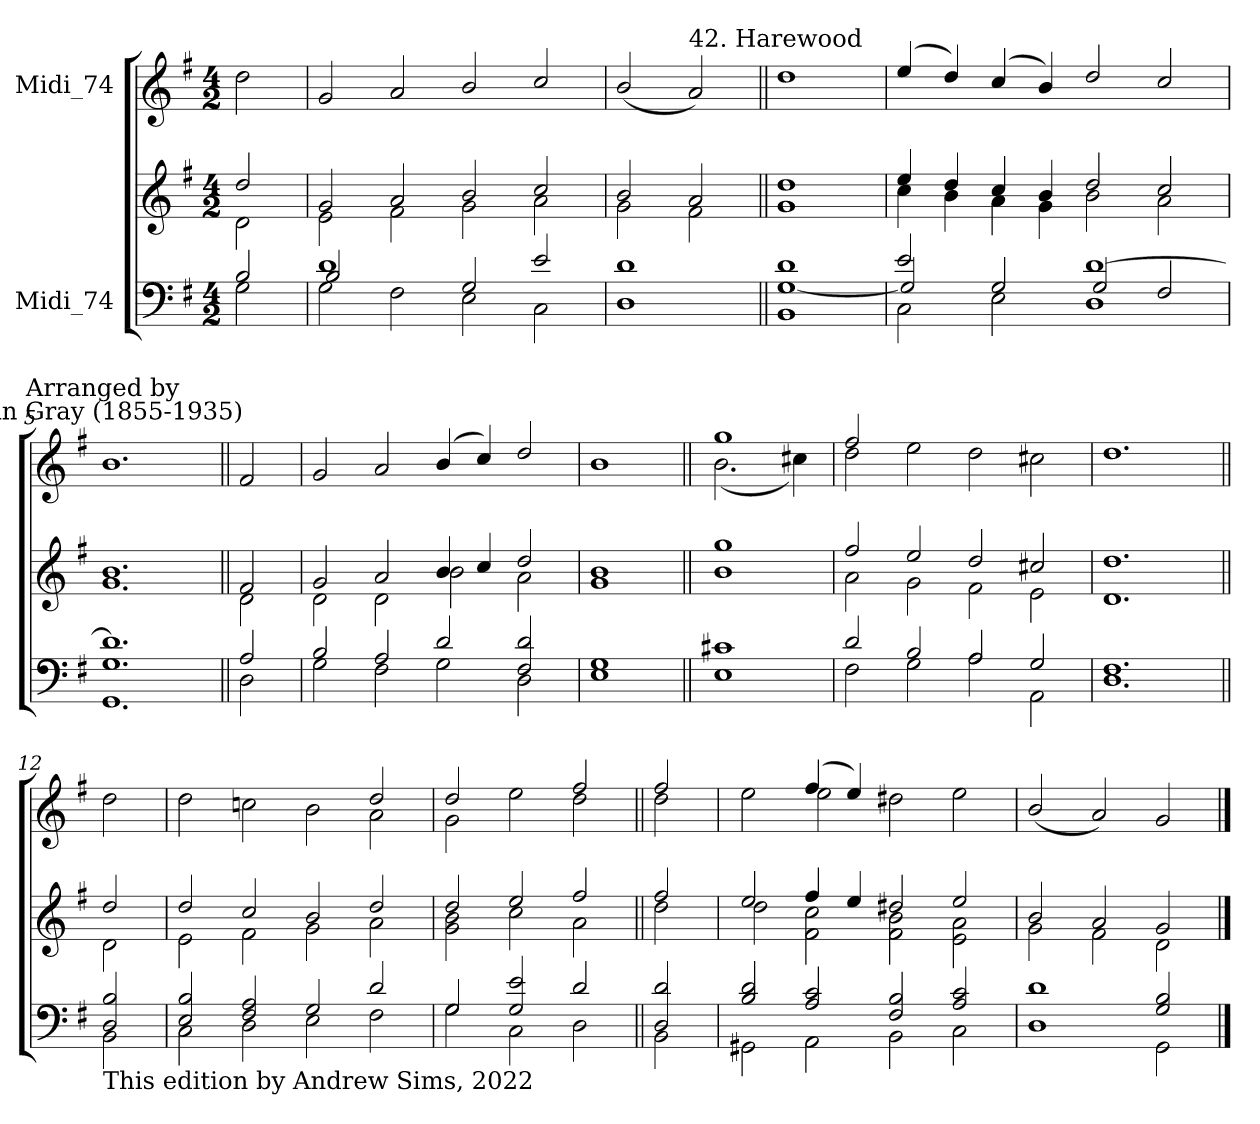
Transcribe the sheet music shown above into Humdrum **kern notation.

**kern	**kern	**kern
*part2	*part2	*part1
*staff3	*staff2	*staff1
*I"Midi_74	*	*I"Midi_74
*clefF4	*clefG2	*clefG2
*k[f#]	*k[f#]	*k[f#]
*G:	*G:	*G:
*M4/2	*M4/2	*M4/2
=	=	=
*^	*^	*^
*	*^	*	*^	*	*
2B/	2ryy	2G\	2dd/	2ryy	2d\	2dd	2ryy
=1	=1	=1	=1	=1	=1	=1	=1
1d/	2B/	2G\	2g/	0ryy	2e\	2g	0ryy
.	1.ryy	2F#\	2a/	.	2f#\	2a	.
2G/	.	2E\	2b/	.	2g\	2b	.
2e/	.	2C\	2cc/	.	2a\	2cc	.
=2	=2	=2	=2	=2	=2	=2	=2
1d/	1ryy	1D\	2b/	1ryy	2g\	(<2b/	1ryy
!	!	!	!	!	!	!LO:TX:a:t=42. Harewood	!
.	.	.	2a/	.	2f#\	2a)	.
=3||	=3||	=3||	=3||	=3||	=3||	=3||	=3||
1d/	[1G/	1BB\	1dd/	1ryy	1g\	1dd	1ryy
=4	=4	=4	=4	=4	=4	=4	=4
2e/	2G/]	2C\	4ee/	0ryy	4cc\	(>4ee	0ryy
.	.	.	4dd/	.	4b\	4dd)	.
2G/	2ryy	2E\	4cc/	.	4a\	(>4cc	.
.	.	.	4b/	.	4g\	4b)	.
[1d/	2G/	1D\	2dd/	.	2b\	2dd	.
.	2F#/	.	2cc/	.	2a\	2cc	.
=5	=5	=5	=5	=5	=5	=5	=5
!	!	!	!	!	!	!LO:TX:a:cj:t=Arranged by\nAlan Gray (1855-1935)	!
1.d/]	1.G\	1.GG\	1.b/	1.ryy	1.g\	1.b	1.ryy
!!LO:LB:g=z	!!
=6||	=6||	=6||	=6||	=6||	=6||	=6||	=6||
2A/	2ryy	2D\	2f#/	2ryy	2d\	2f#	2ryy
=7	=7	=7	=7	=7	=7	=7	=7
2B/	0ryy	2G\	2g/	0ryy	2d\	2g	0ryy
2A/	.	2F#\	2a/	.	2d\	2a	.
2d/	.	2G\	4b/	.	2b\	(>4b	.
.	.	.	4cc/	.	.	4cc)	.
2F#/ 2d/	.	2D\	2dd/	.	2a\	2dd	.
=8	=8	=8	=8	=8	=8	=8	=8
1G/	1ryy	1E\	1b/	1ryy	1g\	1b	1ryy
=9||	=9||	=9||	=9||	=9||	=9||	=9||	=9||
1c#X/	1ryy	1E\	1gg/	1ryy	1b\	1gg	(<2.b\
.	.	.	.	.	.	.	4cc#X\)
=10	=10	=10	=10	=10	=10	=10	=10
2d/	0ryy	2F#\	2ff#/	0ryy	2a\	2ff#	2dd\
2B/	.	2G\	2ee/	.	2g\	2ee	1.ryy
2A/	.	2A\	2dd/	.	2f#\	2dd	.
2G/	.	2AA\	2cc#X/	.	2e\	2cc#X	.
=11	=11	=11	=11	=11	=11	=11	=11
1.F#/	1.ryy	1.D\	1.dd/	1.ryy	1.d\	1.dd	1.ryy
!!LO:LB:g=z	!!
=12||	=12||	=12||	=12||	=12||	=12||	=12||	=12||
!LO:TX:b:t=This edition by Andrew Sims, 2022	!	!	!	!	!	!	!
2D/ 2B/	2ryy	2BB\	2dd/	2ryy	2d\	2dd	2ryy
=13	=13	=13	=13	=13	=13	=13	=13
2E/ 2B/	0ryy	2C\	2dd/	0ryy	2e\	2dd	1.ryy
2F#/ 2A/	.	2D\	2cc/	.	2f#\	2ccn	.
2G/	.	2E\	2b/	.	2g\	2b	.
2d/	.	2F#\	2dd/	.	2a\	2dd	2a\
=14	=14	=14	=14	=14	=14	=14	=14
2G/	1.ryy	2G\	2dd/	1.ryy	2g\ 2b\	2dd	2g\
2G/ 2e/	.	2C\	2ee/	.	2cc\	2ee	2ryy
2d/	.	2D\	2ff#/	.	2a\	2ff#	2dd\
=15||	=15||	=15||	=15||	=15||	=15||	=15||	=15||
2D/ 2d/	2ryy	2BB\	2ff#/	2ryy	2dd\	2ff#	2dd\
=16	=16	=16	=16	=16	=16	=16	=16
2B/ 2d/	0ryy	2GG#X\	2ee/	0ryy	2dd\	2ee	2ryy
2A/ 2c/	.	2AA\	4ff#/	.	2f#\ 2cc\	(>4ff#	2ee\
.	.	.	4ee/	.	.	4ee)	.
2F#/ 2B/	.	2BB\	2dd#X/	.	2f#\ 2b\	2dd#X	1ryy
2A/ 2c/	.	2C\	2ee/	.	2e\ 2a\	2ee	.
=17	=17	=17	=17	=17	=17	=17	=17
1d/	1.ryy	1D\	2b/	1.ryy	2g\	(<2b/	1.ryy
.	.	.	2a/	.	2f#\	2a)	.
2G/ 2B/	.	2GG\	2g/	.	2d\	2g	.
*v	*v	*v	*	*	*	*v	*v
*	*v	*v	*v	*
==	==	==
*-	*-	*-
